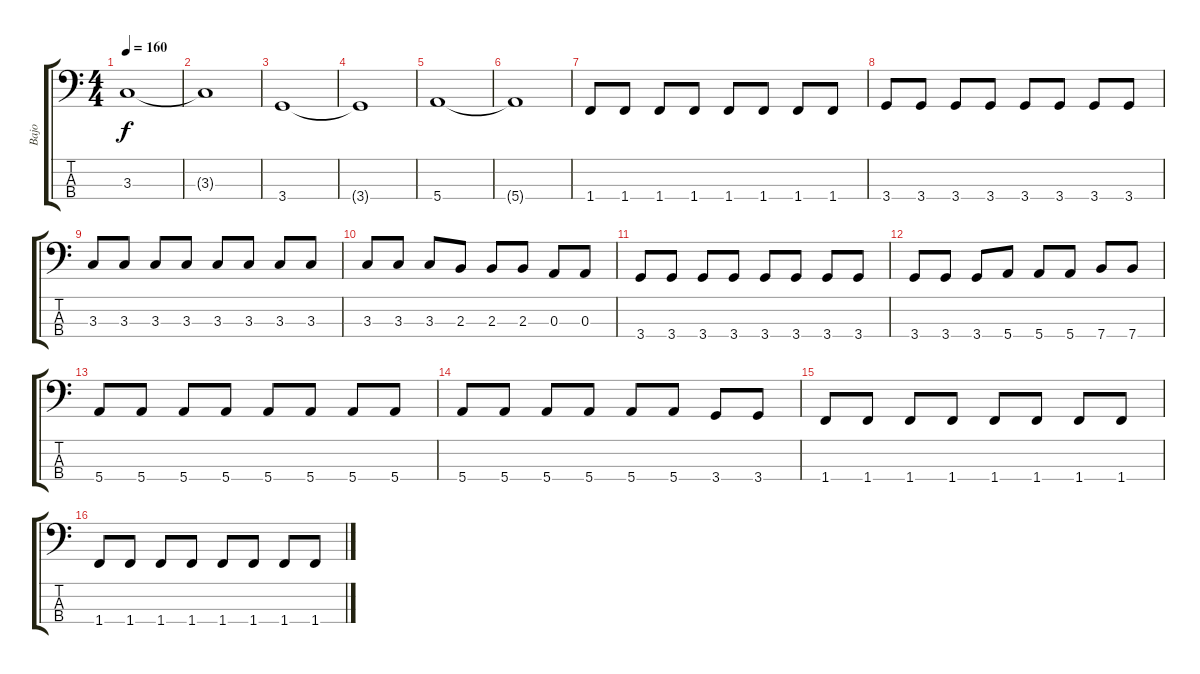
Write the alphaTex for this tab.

\track ("Bajo" "Bajo") {instrument electricbassfinger}
\staff {score tabs}
\tuning (G2 D2 A1 E1) {hide}
\ts (4 4)
\tempo 160
\clef f4
\ks c
3.3.1{dy f} |
3.3{t}.1 |
3.4.1 |
3.4{t}.1 |
5.4.1 |
5.4{t}.1 |
1.4.8 1.4.8 1.4.8 1.4.8 1.4.8 1.4.8 1.4.8 1.4.8 |
3.4.8 3.4.8 3.4.8 3.4.8 3.4.8 3.4.8 3.4.8 3.4.8 |
3.3.8 3.3.8 3.3.8 3.3.8 3.3.8 3.3.8 3.3.8 3.3.8 |
3.3.8 3.3.8 3.3.8 2.3.8 2.3.8 2.3.8 0.3.8 0.3.8 |
3.4.8 3.4.8 3.4.8 3.4.8 3.4.8 3.4.8 3.4.8 3.4.8 |
3.4.8 3.4.8 3.4.8 5.4.8 5.4.8 5.4.8 7.4.8 7.4.8 |
5.4.8 5.4.8 5.4.8 5.4.8 5.4.8 5.4.8 5.4.8 5.4.8 |
5.4.8 5.4.8 5.4.8 5.4.8 5.4.8 5.4.8 3.4.8 3.4.8 |
1.4.8 1.4.8 1.4.8 1.4.8 1.4.8 1.4.8 1.4.8 1.4.8 |
1.4.8 1.4.8 1.4.8 1.4.8 1.4.8 1.4.8 1.4.8 1.4.8
